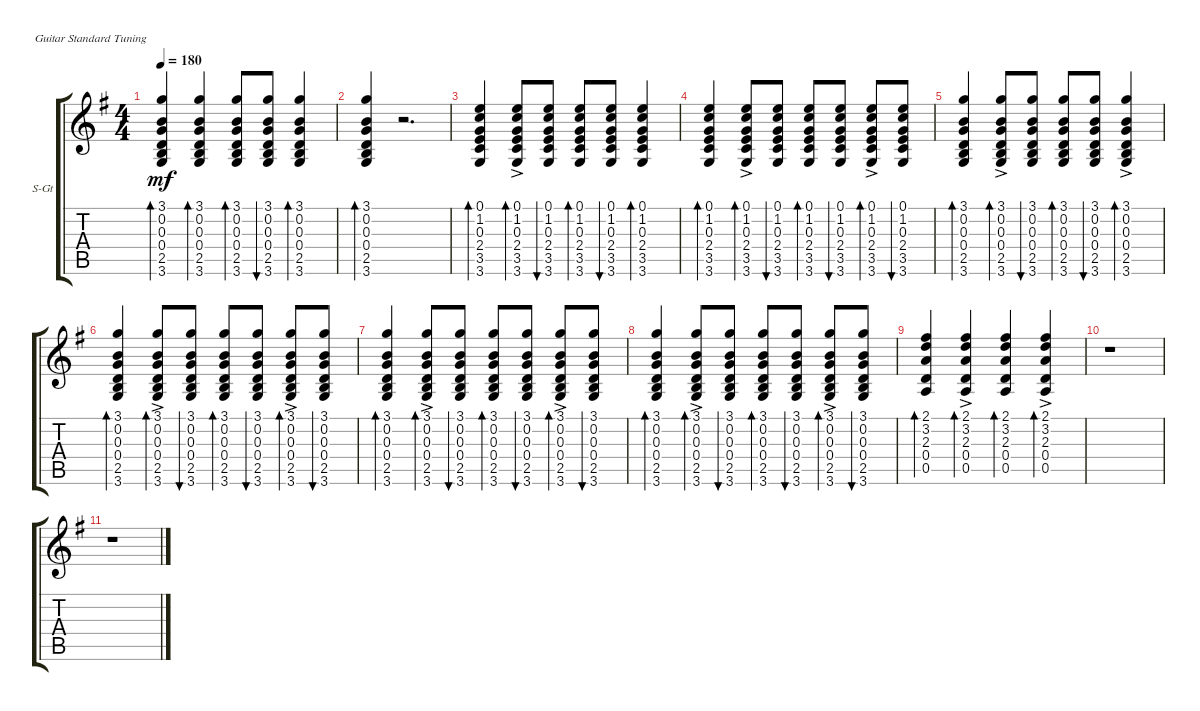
\defaultSystemsLayout 4
\bracketExtendMode groupsimilarinstruments
\firstSystemTrackNameOrientation horizontal
\otherSystemsTrackNameOrientation horizontal
\track ("Steel Guitar" "S-Gt") {instrument acousticguitarsteel}
\staff {score tabs}
\tuning (E4 B3 G3 D3 A2 E2)
\ts (4 4)
\tempo 180
\clef g2
\ks g
(3.6 2.5 0.4 0.3 0.2 3.1).4{bd 44 dy mf} (3.6 2.5 0.4 0.3 0.2 3.1).4{bd 44} (3.6 2.5 0.4 0.3 0.2 3.1).8{bd 44} (3.6 2.5 0.4 0.3 0.2 3.1).8{bu 44} (3.6 2.5 0.4 0.3 0.2 3.1).4{bd 44} |
(3.6 2.5 0.4 0.3 0.2 3.1).4{bd 44} r.2{d} |
(0.1 1.2 0.3 2.4 3.5 3.6).4{bd 44} (0.1{ac} 1.2{ac} 0.3{ac} 2.4{ac} 3.5{ac} 3.6{ac}).8{bd 44} (0.1 1.2 0.3 2.4 3.5 3.6).8{bu 44} (0.1 1.2 0.3 2.4 3.5 3.6).8{bd 44} (0.1 1.2 0.3 2.4 3.5 3.6).8{bu 44} (0.1 1.2 0.3 2.4 3.5 3.6).4{bd 44} |
(0.1 1.2 0.3 2.4 3.5 3.6).4{bd 44} (0.1{ac} 1.2{ac} 0.3{ac} 2.4{ac} 3.5{ac} 3.6{ac}).8{bd 44} (0.1 1.2 0.3 2.4 3.5 3.6).8{bu 44} (0.1 1.2 0.3 2.4 3.5 3.6).8{bd 44} (0.1 1.2 0.3 2.4 3.5 3.6).8{bu 44} (0.1{ac} 1.2{ac} 0.3{ac} 2.4{ac} 3.5{ac} 3.6{ac}).8{bd 44} (0.1 1.2 0.3 2.4 3.5 3.6).8{bu 44} |
(3.6 2.5 0.4 0.3 0.2 3.1).4{bd 41} (3.6{ac} 2.5{ac} 0.4{ac} 0.3{ac} 0.2{ac} 3.1{ac}).8{bd 41} (3.6 2.5 0.4 0.3 0.2 3.1).8{bu 40} (3.6 2.5 0.4 0.3 0.2 3.1).8{bd 41} (3.6 2.5 0.4 0.3 0.2 3.1).8{bu 40} (3.6{ac} 2.5{ac} 0.4{ac} 0.3{ac} 0.2{ac} 3.1{ac}).4{bd 41} |
(3.6 2.5 0.4 0.3 0.2 3.1).4{bd 41} (3.6{ac} 2.5{ac} 0.4{ac} 0.3{ac} 0.2{ac} 3.1{ac}).8{bd 41} (3.6 2.5 0.4 0.3 0.2 3.1).8{bu 40} (3.6 2.5 0.4 0.3 0.2 3.1).8{bd 41} (3.6 2.5 0.4 0.3 0.2 3.1).8{bu 40} (3.6{ac} 2.5{ac} 0.4{ac} 0.3{ac} 0.2{ac} 3.1{ac}).8{bd 41} (3.6 2.5 0.4 0.3 0.2 3.1).8{bu 40} |
(3.6 2.5 0.4 0.3 0.2 3.1).4{bd 41} (3.6{ac} 2.5{ac} 0.4{ac} 0.3{ac} 0.2{ac} 3.1{ac}).8{bd 41} (3.6 2.5 0.4 0.3 0.2 3.1).8{bu 40} (3.6 2.5 0.4 0.3 0.2 3.1).8{bd 41} (3.6 2.5 0.4 0.3 0.2 3.1).8{bu 40} (3.6{ac} 2.5{ac} 0.4{ac} 0.3{ac} 0.2{ac} 3.1{ac}).8{bd 41} (3.6 2.5 0.4 0.3 0.2 3.1).8{bu 40} |
(3.6 2.5 0.4 0.3 0.2 3.1).4{bd 41} (3.6{ac} 2.5{ac} 0.4{ac} 0.3{ac} 0.2{ac} 3.1{ac}).8{bd 41} (3.6 2.5 0.4 0.3 0.2 3.1).8{bu 40} (3.6 2.5 0.4 0.3 0.2 3.1).8{bd 41} (3.6 2.5 0.4 0.3 0.2 3.1).8{bu 40} (3.6{ac} 2.5{ac} 0.4{ac} 0.3{ac} 0.2{ac} 3.1{ac}).8{bd 41} (3.6 2.5 0.4 0.3 0.2 3.1).8{bu 40} |
(2.1 3.2 2.3 0.4 0.5).4{bd 38} (2.1 3.2 2.3 0.4 0.5{ac}).4{bd 38} (2.1 3.2 2.3 0.4 0.5).4{bd 38} (2.1 3.2 2.3 0.4 0.5{ac}).4{bd 38} |
r.1 |
r.1
